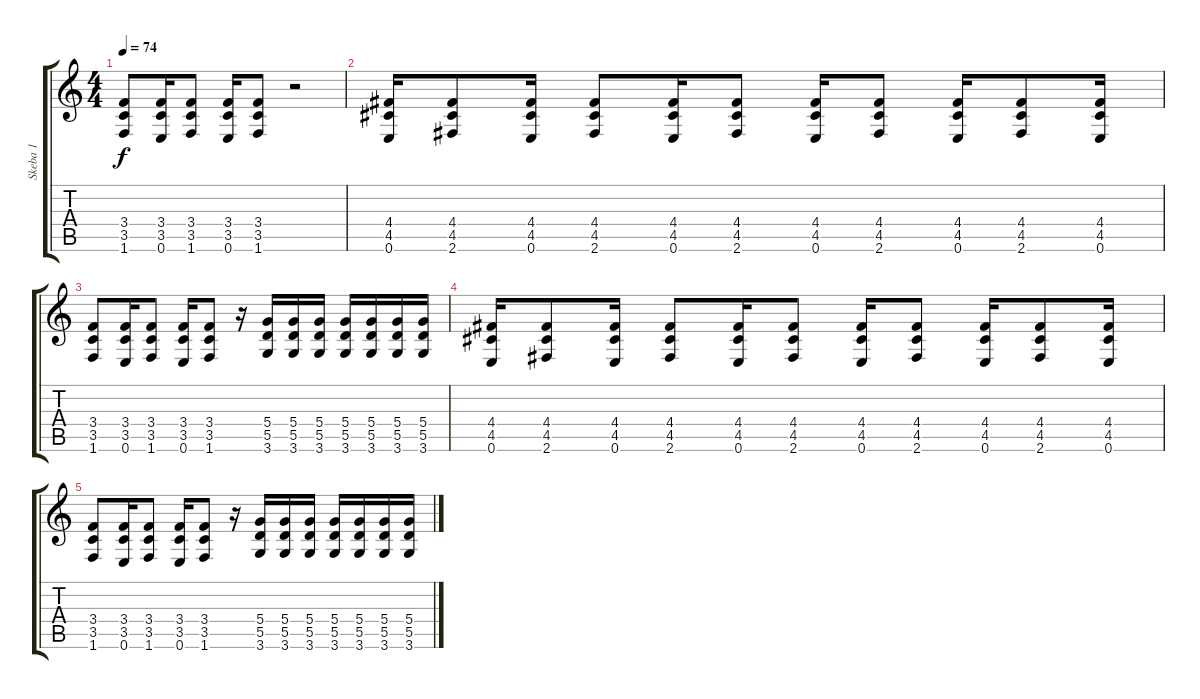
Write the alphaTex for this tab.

\track ("Skeba 1" "Skeba 1") {instrument distortionguitar}
\staff {score tabs}
\tuning (E4 B3 G3 D3 A2 E2) {hide}
\ts (4 4)
\tempo 74
\clef g2
\ks c
(3.4 3.5 1.6).8{dy f} (3.4 3.5 0.6).16 (3.4 3.5 1.6).8 (3.4 3.5 0.6).16 (3.4 3.5 1.6).8 r.2 |
(4.4 4.5 0.6).16 (4.4 4.5 2.6).8 (4.4 4.5 0.6).16 (4.4 4.5 2.6).8 (4.4 4.5 0.6).16 (4.4 4.5 2.6).8 (4.4 4.5 0.6).16 (4.4 4.5 2.6).8 (4.4 4.5 0.6).16 (4.4 4.5 2.6).8 (4.4 4.5 0.6).16 |
(3.4 3.5 1.6).8 (3.4 3.5 0.6).16 (3.4 3.5 1.6).8 (3.4 3.5 0.6).16 (3.4 3.5 1.6).8 r.16 (5.4 5.5 3.6).16 (5.4 5.5 3.6).16 (5.4 5.5 3.6).16 (5.4 5.5 3.6).16 (5.4 5.5 3.6).16 (5.4 5.5 3.6).16 (5.4 5.5 3.6).16 |
(4.4 4.5 0.6).16 (4.4 4.5 2.6).8 (4.4 4.5 0.6).16 (4.4 4.5 2.6).8 (4.4 4.5 0.6).16 (4.4 4.5 2.6).8 (4.4 4.5 0.6).16 (4.4 4.5 2.6).8 (4.4 4.5 0.6).16 (4.4 4.5 2.6).8 (4.4 4.5 0.6).16 |
(3.4 3.5 1.6).8 (3.4 3.5 0.6).16 (3.4 3.5 1.6).8 (3.4 3.5 0.6).16 (3.4 3.5 1.6).8 r.16 (5.4 5.5 3.6).16 (5.4 5.5 3.6).16 (5.4 5.5 3.6).16 (5.4 5.5 3.6).16 (5.4 5.5 3.6).16 (5.4 5.5 3.6).16 (5.4 5.5 3.6).16
